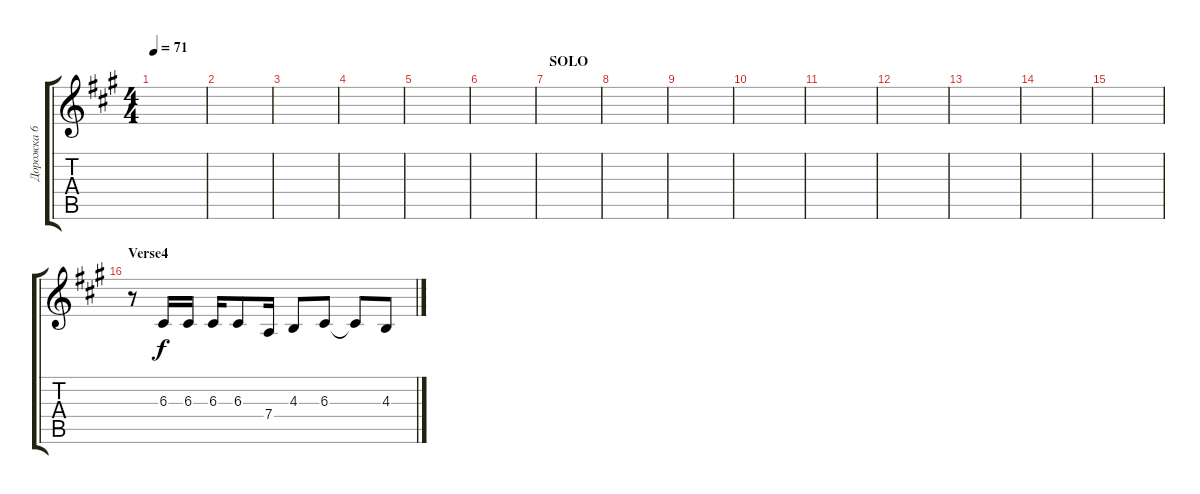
\track ("Дорожка 6" "Дорожка 6") {instrument flute}
\staff {score tabs}
\tuning (E4 B3 G3 D3 A2 E2) {hide}
\ts (4 4)
\tempo 71
\clef g2
\ks f#minor
|
|
|
|
|
|
\section ("" "SOLO")
|
|
|
|
|
|
|
|
|
\section ("" "Verse4")
r.8 6.3.16 6.3.16 6.3.16 6.3.8 7.4.16 4.3.8 6.3.8 6.3{t}.8 4.3.8
